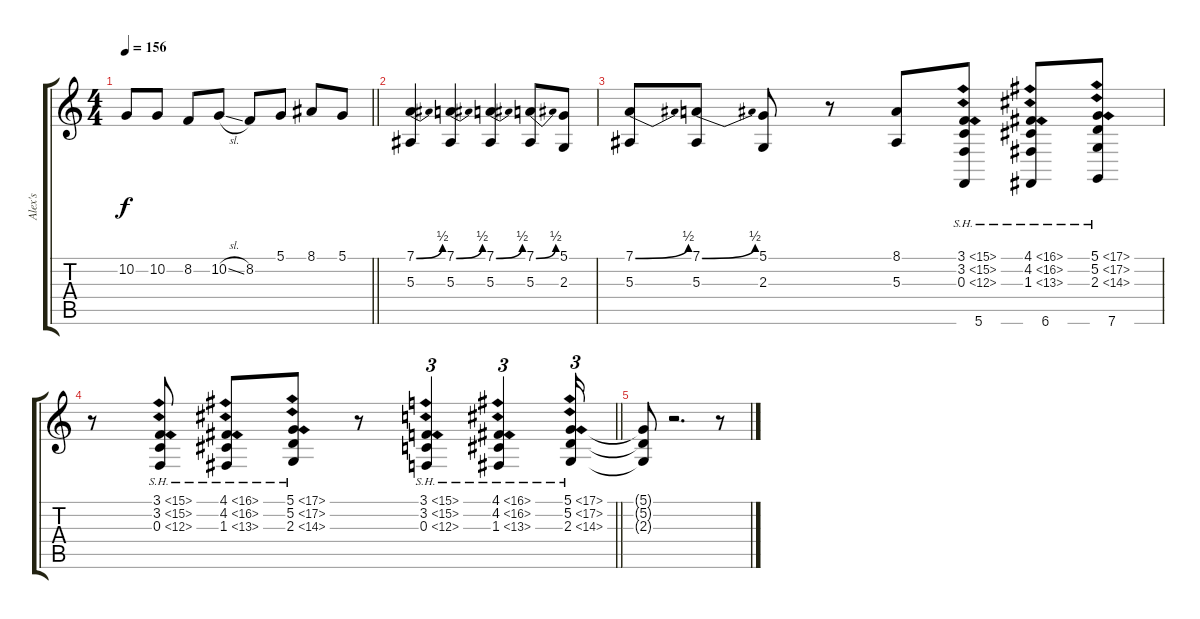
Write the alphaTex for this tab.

\track ("Alex's" "Alex's") {instrument clarinet}
\staff {score tabs}
\tuning (D4 A3 F3 C3 G2 C2) {hide}
\ts (4 4)
\tempo 156
\clef g2
\barLineRight lightlight
\ks c
10.2.8{dy f} 10.2.8 8.2.8 10.2{sl}.8 8.2.8 5.1.8 8.1.8 5.1.8 |
(7.1{be (bend 0 0 60 2)} 5.3).4 (7.1{be (bend 0 0 60 2)} 5.3).4 (7.1{be (bend 0 0 60 2)} 5.3).4 (7.1{be (bend 0 0 60 2)} 5.3).8 (5.1 2.3).8 |
(7.1{be (bend 0 0 60 2)} 5.3).8 (7.1{be (bend 0 0 60 2)} 5.3).8 (5.1 2.3).8 r.8 (8.1 5.3).8 (3.1{sh 12} 3.2{sh 12} 0.3{sh 12} 5.6).8{instrument lead2sawtooth} (4.1{sh 12} 4.2{sh 12} 1.3{sh 12} 6.6).8 (5.1{sh 12} 5.2{sh 12} 2.3{sh 12} 7.6).8 |
\barLineRight lightlight
r.8 (3.1{sh 12} 3.2{sh 12} 0.3{sh 12}).8 (4.1{sh 12} 4.2{sh 12} 1.3{sh 12}).8 (5.1{sh 12} 5.2{sh 12} 2.3{sh 12}).8 r.8 (3.1{sh 12} 3.2{sh 12} 0.3{sh 12}).4{tu (3 2)} (4.1{sh 12} 4.2{sh 12} 1.3{sh 12}).4{tu (3 2)} (5.1{sh 12} 5.2{sh 12} 2.3{sh 12}).16{tu (3 2)} |
(5.1{t} 5.2{t} 2.3{t}).8 r.2{d} r.8
